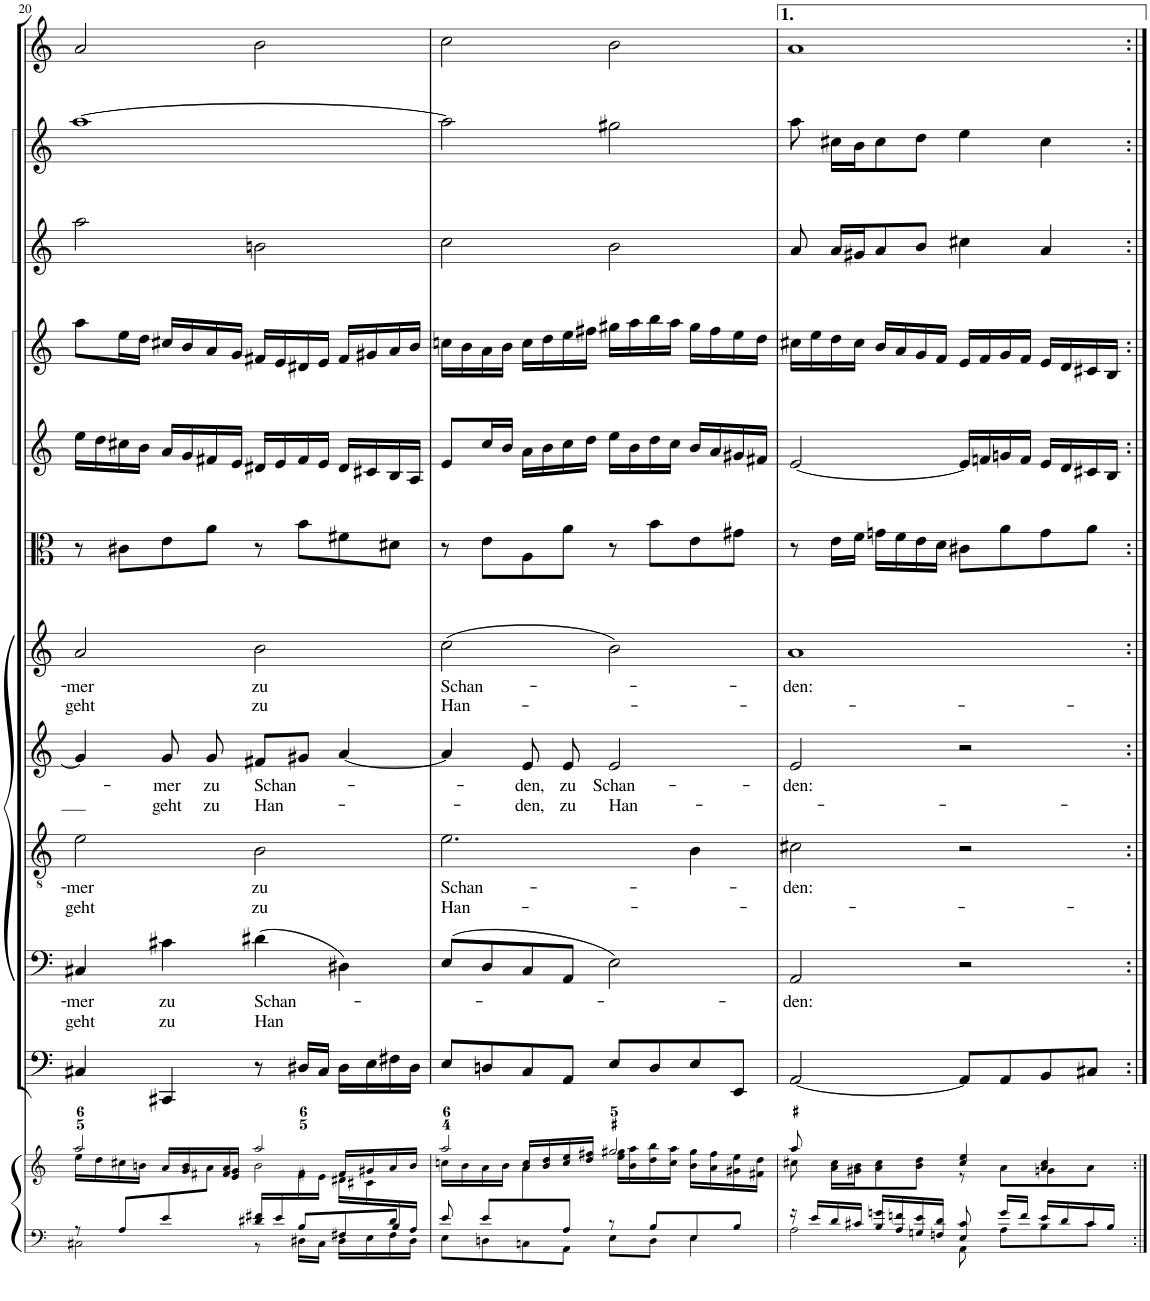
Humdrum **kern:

**kern	**kern	**kern	**kern	**text	**text	**kern	**text	**text	**kern	**text	**text	**kern	**text	**text	**kern	**kern	**kern	**kern	**kern	**kern
*part12	*part12	*part11	*part10	*part10	*part10	*part9	*part9	*part9	*part8	*part8	*part8	*part7	*part7	*part7	*part6	*part5	*part4	*part3	*part2	*part1
*staff13	*staff12	*staff11	*staff10	*staff10	*staff10	*staff9	*staff9	*staff9	*staff8	*staff8	*staff8	*staff7	*staff7	*staff7	*staff6	*staff5	*staff4	*staff3	*staff2	*staff1
*I"Piano reduction	*	*I"Continuo	*I"Basso	*	*	*I"Tenore	*	*	*I"Alto	*	*	*I"Soprano	*	*	*I"Viola	*I"Violino II	*I"Violino I	*I"Oboe II	*I"Oboe I	*I"Corno da caccia
*I'Pno	*	*	*	*	*	*	*	*	*	*	*	*	*	*	*I'Vla	*I'Vln	*I'Vln	*I'Ob	*I'Ob	*
!!LO:PB:g=z
*clefF4	*clefG2	*clefF4	*clefF4	*	*	*clefGv2	*	*	*clefG2	*	*	*clefG2	*	*	*clefC3	*clefG2	*clefG2	*clefG2	*clefG2	*clefG2
*	*	*	*	*	*	*	*	*	*	*	*	*	*	*	*	*	*	*	*	*Trd7c12
*k[]	*k[]	*k[]	*k[]	*	*	*k[]	*	*	*k[]	*	*	*k[]	*	*	*k[]	*k[]	*k[]	*k[]	*k[]	*k[]
*M4/4	*M4/4	*M4/4	*M4/4	*	*	*M4/4	*	*	*M4/4	*	*	*M4/4	*	*	*M4/4	*M4/4	*M4/4	*M4/4	*M4/4	*M4/4
*met(c)	*met(c)	*met(c)	*met(c)	*	*	*met(c)	*	*	*met(c)	*	*	*met(c)	*	*	*met(c)	*met(c)	*met(c)	*met(c)	*met(c)	*met(c)
=20	=20	=20	=20	=20	=20	=20	=20	=20	=20	=20	=20	=20	=20	=20	=20	=20	=20	=20	=20	=20
*^	*^	*	*	*	*	*	*	*	*	*	*	*	*	*	*	*	*	*	*	*
*	*^	*	*^	*	*	*	*	*	*	*	*	*	*	*	*	*	*	*	*	*	*	*
*	*	*	*	*	*^	*	*	*	*	*	*	*	*	*	*	*	*	*	*	*	*	*	*	*
!	!	!	!	!	!	!	!	!	!LO:LY:b	!LO:LY:b	!	!LO:LY:b	!LO:LY:b	!	!	!	!	!LO:LY:b	!LO:LY:b	!	!	!	!	!	!
8r	2C#X\	2ryy	2aa/	16ee\LL	2ryy	4.ryy	4C#X/	4C#X/	-mer	geht	2e\	-mer	geht	4g/]	.	.	2a/	-mer	geht	8r	16ee\LL	8aa\L	2aa\	[1aa	2a/
.	.	.	.	16dd\	.	.	.	.	.	.	.	.	.	.	.	.	.	.	.	.	16dd\	.	.	.	.
8A/L	.	.	.	16cc#X\	.	.	.	.	.	.	.	.	.	.	.	.	.	.	.	8c#X\L	16cc#X\	16ee\L	.	.	.
.	.	.	.	16bn\JJ	.	.	.	.	.	.	.	.	.	.	.	.	.	.	.	.	16b\JJ	16dd\JJ	.	.	.
!	!	!	!	!	!	!	!	!	!LO:LY:b	!LO:LY:b	!	!	!	!	!LO:LY:b	!LO:LY:b	!	!	!	!	!	!	!	!	!
8e/	.	.	.	16a/LL	.	.	4CC#X/	4c#X\	zu	zu	.	.	.	8g/	-mer	geht	.	.	.	8e\	16a/LL	16cc#X/LL	.	.	.
.	.	.	.	16g/ 16b/	.	.	.	.	.	.	.	.	.	.	.	.	.	.	.	.	16g/	16b/	.	.	.
!	!	!	!	!	!	!	!	!	!	!	!	!	!	!	!LO:LY:b	!LO:LY:b	!	!	!	!	!	!	!	!	!
8ryy	.	.	.	16f#X/ 16a/	.	8a\J	.	.	.	.	.	.	.	8g/	zu	zu	.	.	.	8a\J	16f#X/	16a/	.	.	.
.	.	.	.	16e/ 16g/JJ	.	.	.	.	.	.	.	.	.	.	.	.	.	.	.	.	16e/JJ	16g/JJ	.	.	.
!	!	!	!	!	!	!	!	!	!LO:LY:b	!LO:LY:b	!	!LO:LY:b	!LO:LY:b	!	!LO:LY:b	!LO:LY:b	!	!LO:LY:b	!LO:LY:b	!	!	!	!	!	!
16d#X/ 16f#X/LL	8r	8ryy	2aa/	2b\	4ryy	8ryy	8r	(4d#X\	Schan-	Han-	2B\	zu	zu	8f#X/L	Schan-	Han-	2b\	zu	zu	8r	16d#X/LL	16f#X/LL	2bn\	.	2b\
16e/	.	.	.	.	.	.	.	.	.	.	.	.	.	.	.	.	.	.	.	.	16e/	16e/	.	.	.
4ryy	16D#X\LL	8B/L	.	.	.	16f#X\	16D#X/LL	.	.	.	.	.	.	8g#X/J	.	.	.	.	.	8b\L	16f#/	16d#X/	.	.	.
.	16C#\JJ	.	.	.	.	16e\JJ	16C#/JJ	.	.	.	.	.	.	.	.	.	.	.	.	.	16e/JJ	16e/JJ	.	.	.
.	16D#\LL	8F#X/	.	.	16f#/LL	16d#X\LL	16D#\LL	4D#X\)	.	.	.	.	.	[4a/	.	.	.	.	.	8f#X\	16d#/LL	16f#/LL	.	.	.
.	16E\	.	.	.	16g#X/	16c#X\	16E\	.	.	.	.	.	.	.	.	.	.	.	.	.	16c#X/	16g#X/	.	.	.
16B/	16F#\	8d#/J	.	.	16a/	8ryy	16F#X\	.	.	.	.	.	.	.	.	.	.	.	.	8d#X\J	16B/	16a/	.	.	.
16A/JJ	16D#\JJ	.	.	.	16b/JJ	.	16D#\JJ	.	.	.	.	.	.	.	.	.	.	.	.	.	16A/JJ	16b/JJ	.	.	.
*	*v	*v	*	*	*	*	*	*	*	*	*	*	*	*	*	*	*	*	*	*	*	*	*	*	*
*	*	*	*	*v	*v	*	*	*	*	*	*	*	*	*	*	*	*	*	*	*	*	*	*	*
=21	=21	=21	=21	=21	=21	=21	=21	=21	=21	=21	=21	=21	=21	=21	=21	=21	=21	=21	=21	=21	=21	=21	=21
!	!	!	!	!	!	!	!	!	!	!LO:LY:b	!LO:LY:b	!	!	!	!	!LO:LY:b	!LO:LY:b	!	!	!	!	!	!
8e/	8E\L	2aa/	16ccn\LL	4ryy	8E/L	(8E/L	.	.	2.e\	Schan-	Han-	4a/]	.	.	(2cc\	Schan-	Han-	8r	8e/L	16ccn\LL	2cc\	2aa\]	2cc\
.	.	.	16b\	.	.	.	.	.	.	.	.	.	.	.	.	.	.	.	.	16b\	.	.	.
8e/L	8Dn\	.	16a\	.	8Dn/	8D/	.	.	.	.	.	.	.	.	.	.	.	8e\L	16cc/L	16a\	.	.	.
.	.	.	16b\JJ	.	.	.	.	.	.	.	.	.	.	.	.	.	.	.	16b/JJ	16b\JJ	.	.	.
!	!	!	!	!	!	!	!	!	!	!	!	!	!LO:LY:b	!LO:LY:b	!	!	!	!	!	!	!	!	!
8ryy	8Cn\	.	16a/ 16cc/LL	8a\	8C/	8C/	.	.	.	.	.	8e/	-den,	-den,	.	.	.	8A\	16a\LL	16cc\LL	.	.	.
.	.	.	16b/ 16dd/	.	.	.	.	.	.	.	.	.	.	.	.	.	.	.	16b\	16dd\	.	.	.
!	!	!	!	!	!	!	!	!	!	!	!	!	!LO:LY:b	!LO:LY:b	!	!	!	!	!	!	!	!	!
8A/J	8AA\J	.	16cc/ 16ee/	2ryy	8AA/J	8AA/J	.	.	.	.	.	8e/	zu	zu	.	.	.	8a\J	16cc\	16ee\	.	.	.
.	.	.	16dd/ 16ff#X/JJ	.	.	.	.	.	.	.	.	.	.	.	.	.	.	.	16dd\JJ	16ff#X\JJ	.	.	.
!	!	!	!	!	!	!	!	!	!	!	!	!	!LO:LY:b	!LO:LY:b	!	!	!	!	!	!	!	!	!
8r	8E\L	2gg#X/	16ee\ 16gg#\LL	.	8E/L	2E\)	.	.	.	.	.	2e/	Schan-	Han-	2b\)	.	.	8r	16ee\LL	16gg#X\LL	2b\	2gg#X\	2b\
.	.	.	16b\ 16aa\	.	.	.	.	.	.	.	.	.	.	.	.	.	.	.	16b\	16aa\	.	.	.
8B/L	8D\J	.	16dd\ 16bb\	.	8D/	.	.	.	.	.	.	.	.	.	.	.	.	8b\L	16dd\	16bb\	.	.	.
.	.	.	16cc\ 16aa\JJ	.	.	.	.	.	.	.	.	.	.	.	.	.	.	.	16cc\JJ	16aa\JJ	.	.	.
8E/	4E\	.	16b\ 16gg#\LL	.	8E/	.	.	.	4B\	.	.	.	.	.	.	.	.	8e\	16b/LL	16gg#\LL	.	.	.
.	.	.	16a\ 16ff#\	.	.	.	.	.	.	.	.	.	.	.	.	.	.	.	16a/	16ff#\	.	.	.
8B/J	.	.	16g#X\ 16ee\	8ryy	8EE/J	.	.	.	.	.	.	.	.	.	.	.	.	8g#X\J	16g#X/	16ee\	.	.	.
.	.	.	16f#X\ 16dd\JJ	.	.	.	.	.	.	.	.	.	.	.	.	.	.	.	16f#X/JJ	16dd\JJ	.	.	.
*	*	*	*v	*v	*	*	*	*	*	*	*	*	*	*	*	*	*	*	*	*	*	*	*
=22	=22	=22	=22	=22	=22	=22	=22	=22	=22	=22	=22	=22	=22	=22	=22	=22	=22	=22	=22	=22	=22	=22
!	!	!	!	!	!	!LO:LY:b	!	!	!LO:LY:b	!	!	!LO:LY:b	!	!	!LO:LY:b	!	!	!	!	!	!	!
16r	2A\	8aa/	8cc#X\	[2AA/	2AA/	-den:	.	2c#X\	-den:	.	2e/	-den:	.	1a	-den:	.	8r	[2e/	16cc#X\LL	8a/	8aa\	1a
16e/LL	.	.	.	.	.	.	.	.	.	.	.	.	.	.	.	.	.	.	16ee\	.	.	.
16d/	.	16a\ 16cc#\LL	8ryy	.	.	.	.	.	.	.	.	.	.	.	.	.	16e\LL	.	16dd\	16a/LL	16cc#X\LL	.
16c#X/JJ	.	16g#X\ 16b\J	.	.	.	.	.	.	.	.	.	.	.	.	.	.	16f\JJ	.	16cc#\JJ	16g#X/J	16b\J	.
16B/ 16gn/LL	.	8a\ 8cc#\	4ryy	.	.	.	.	.	.	.	.	.	.	.	.	.	16gn\LL	.	16b/LL	8a/	8cc#\	.
16A/ 16fn/	.	.	.	.	.	.	.	.	.	.	.	.	.	.	.	.	16f\	.	16a/	.	.	.
16Gn/ 16e/	.	8b\ 8dd\J	.	.	.	.	.	.	.	.	.	.	.	.	.	.	16e\	.	16g/	8b/J	8dd\J	.
16Fn/ 16d/JJ	.	.	.	.	.	.	.	.	.	.	.	.	.	.	.	.	16d\JJ	.	16f/JJ	.	.	.
8E/ 8c#/	8AA\	4cc#/ 4ee/	8r	8AA/L]	2r	.	.	2r	.	.	2r	.	.	.	.	.	8c#X\L	16e/LL]	16e/LL	4cc#X\	4ee\	.
.	.	.	.	.	.	.	.	.	.	.	.	.	.	.	.	.	.	16fn/	16f/	.	.	.
16g/LL	8A\L	.	8a\L	8AA/	.	.	.	.	.	.	.	.	.	.	.	.	8a\	16gn/	16g/	.	.	.
16f/JJ	.	.	.	.	.	.	.	.	.	.	.	.	.	.	.	.	.	16f/JJ	16f/JJ	.	.	.
16e/LL	8B\	4a/ 4cc#/	8gn\	8BB/	.	.	.	.	.	.	.	.	.	.	.	.	8g\	16e/LL	16e/LL	4a/	4cc#\	.
16d/	.	.	.	.	.	.	.	.	.	.	.	.	.	.	.	.	.	16d/	16d/	.	.	.
16c#/	8c#\J	.	8a\J	8C#X/J	.	.	.	.	.	.	.	.	.	.	.	.	8a\J	16c#X/	16c#X/	.	.	.
16B/JJ	.	.	.	.	.	.	.	.	.	.	.	.	.	.	.	.	.	16B/JJ	16B/JJ	.	.	.
*v	*v	*	*	*	*	*	*	*	*	*	*	*	*	*	*	*	*	*	*	*	*	*
*	*v	*v	*	*	*	*	*	*	*	*	*	*	*	*	*	*	*	*	*	*	*
=:|!	=:|!	=:|!	=:|!	=:|!	=:|!	=:|!	=:|!	=:|!	=:|!	=:|!	=:|!	=:|!	=:|!	=:|!	=:|!	=:|!	=:|!	=:|!	=:|!	=:|!
*-	*-	*-	*-	*-	*-	*-	*-	*-	*-	*-	*-	*-	*-	*-	*-	*-	*-	*-	*-	*-
